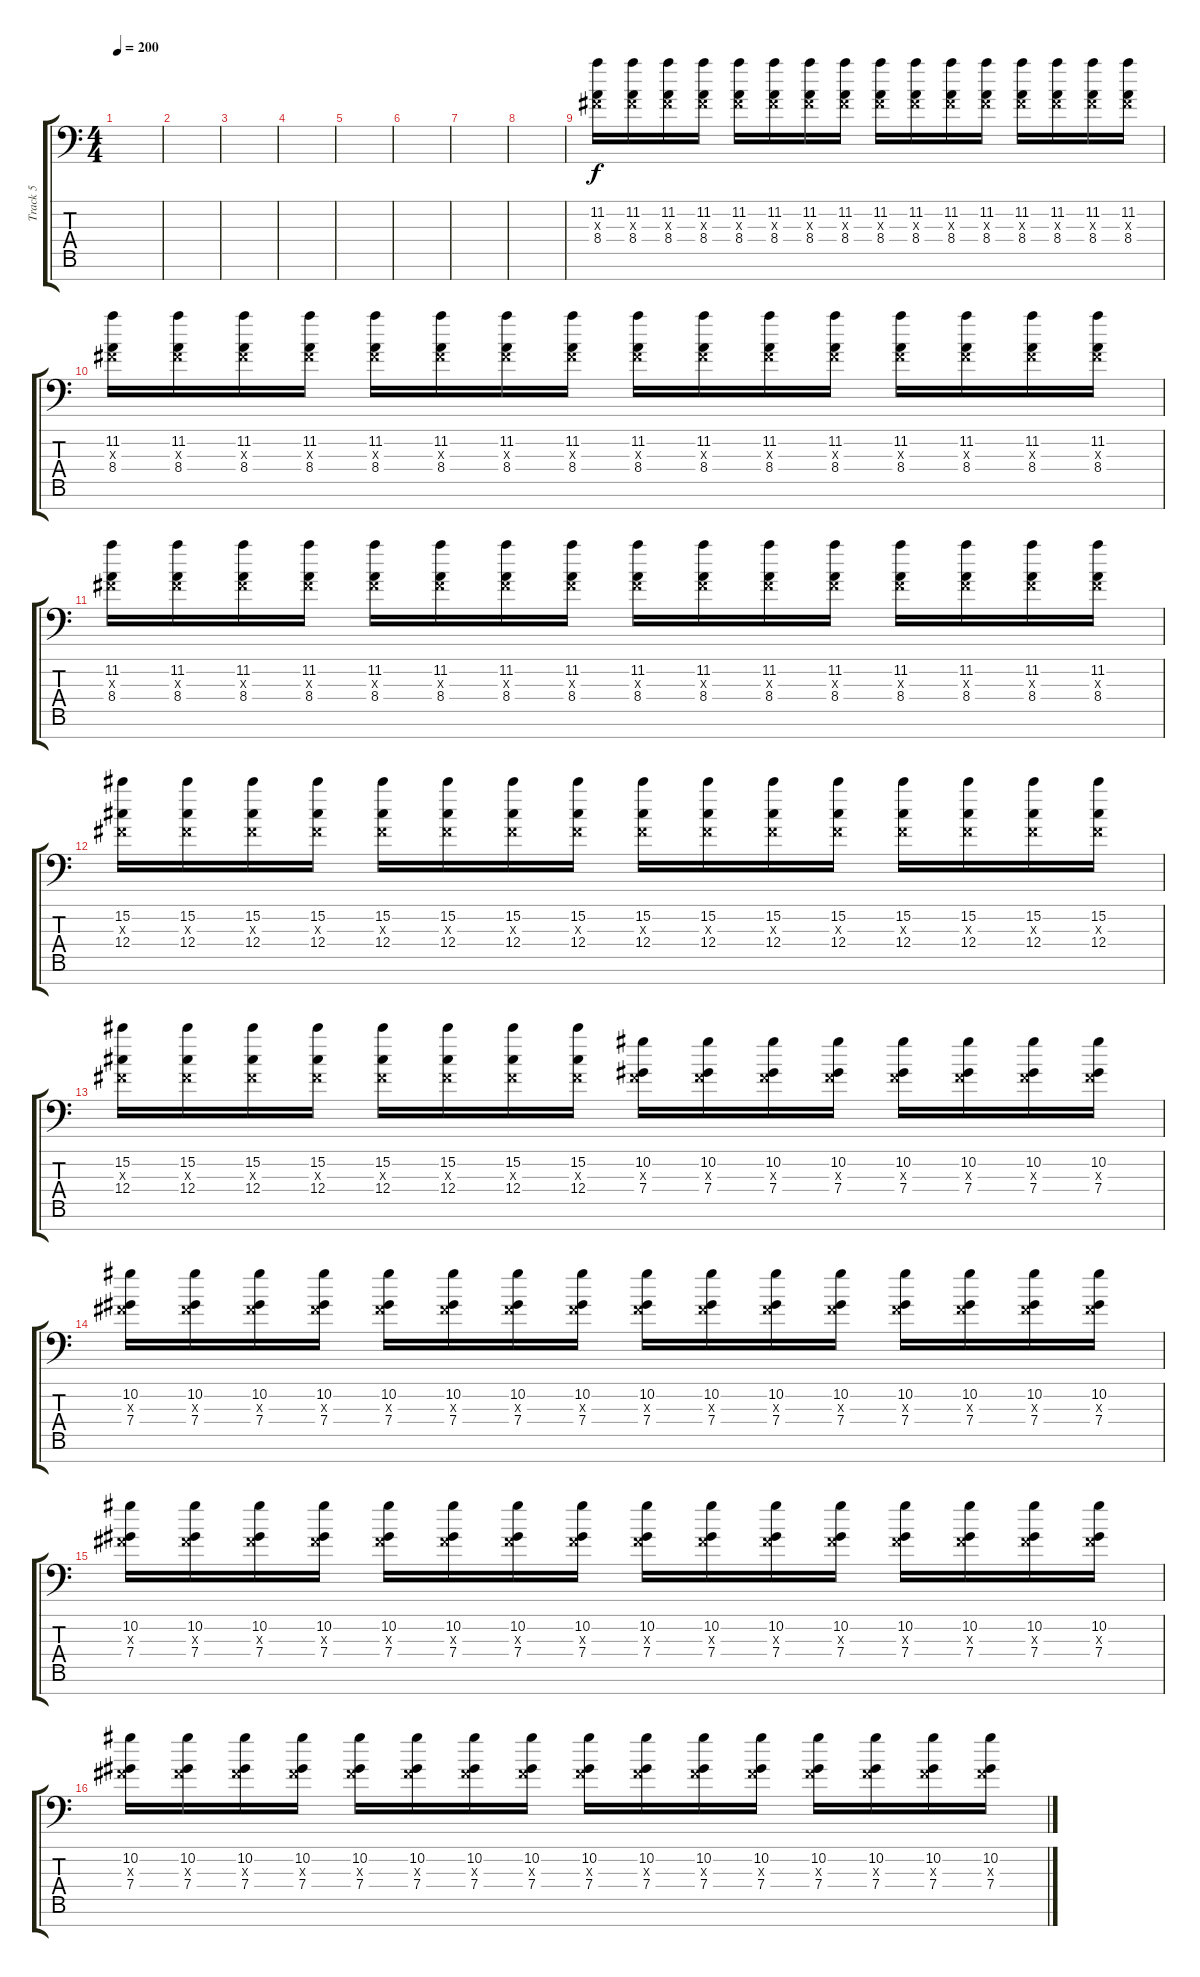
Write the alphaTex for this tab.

\track ("Track 5" "Track 5") {instrument overdrivenguitar}
\staff {score tabs}
\tuning (Eb4 Bb3 Gb3 Db3 Ab2 Eb2 Bb1) {hide}
\ts (4 4)
\tempo 200
\clef f4
\ks c
|
|
|
|
|
|
|
|
(11.2 0.3{x} 8.4).16 (11.2 0.3{x} 8.4).16 (11.2 0.3{x} 8.4).16 (11.2 0.3{x} 8.4).16 (11.2 0.3{x} 8.4).16 (11.2 0.3{x} 8.4).16 (11.2 0.3{x} 8.4).16 (11.2 0.3{x} 8.4).16 (11.2 0.3{x} 8.4).16 (11.2 0.3{x} 8.4).16 (11.2 0.3{x} 8.4).16 (11.2 0.3{x} 8.4).16 (11.2 0.3{x} 8.4).16 (11.2 0.3{x} 8.4).16 (11.2 0.3{x} 8.4).16 (11.2 0.3{x} 8.4).16 |
(11.2 0.3{x} 8.4).16 (11.2 0.3{x} 8.4).16 (11.2 0.3{x} 8.4).16 (11.2 0.3{x} 8.4).16 (11.2 0.3{x} 8.4).16 (11.2 0.3{x} 8.4).16 (11.2 0.3{x} 8.4).16 (11.2 0.3{x} 8.4).16 (11.2 0.3{x} 8.4).16 (11.2 0.3{x} 8.4).16 (11.2 0.3{x} 8.4).16 (11.2 0.3{x} 8.4).16 (11.2 0.3{x} 8.4).16 (11.2 0.3{x} 8.4).16 (11.2 0.3{x} 8.4).16 (11.2 0.3{x} 8.4).16 |
(11.2 0.3{x} 8.4).16 (11.2 0.3{x} 8.4).16 (11.2 0.3{x} 8.4).16 (11.2 0.3{x} 8.4).16 (11.2 0.3{x} 8.4).16 (11.2 0.3{x} 8.4).16 (11.2 0.3{x} 8.4).16 (11.2 0.3{x} 8.4).16 (11.2 0.3{x} 8.4).16 (11.2 0.3{x} 8.4).16 (11.2 0.3{x} 8.4).16 (11.2 0.3{x} 8.4).16 (11.2 0.3{x} 8.4).16 (11.2 0.3{x} 8.4).16 (11.2 0.3{x} 8.4).16 (11.2 0.3{x} 8.4).16 |
(15.2 0.3{x} 12.4).16 (15.2 0.3{x} 12.4).16 (15.2 0.3{x} 12.4).16 (15.2 0.3{x} 12.4).16 (15.2 0.3{x} 12.4).16 (15.2 0.3{x} 12.4).16 (15.2 0.3{x} 12.4).16 (15.2 0.3{x} 12.4).16 (15.2 0.3{x} 12.4).16 (15.2 0.3{x} 12.4).16 (15.2 0.3{x} 12.4).16 (15.2 0.3{x} 12.4).16 (15.2 0.3{x} 12.4).16 (15.2 0.3{x} 12.4).16 (15.2 0.3{x} 12.4).16 (15.2 0.3{x} 12.4).16 |
(15.2 0.3{x} 12.4).16 (15.2 0.3{x} 12.4).16 (15.2 0.3{x} 12.4).16 (15.2 0.3{x} 12.4).16 (15.2 0.3{x} 12.4).16 (15.2 0.3{x} 12.4).16 (15.2 0.3{x} 12.4).16 (15.2 0.3{x} 12.4).16 (10.2 0.3{x} 7.4).16 (10.2 0.3{x} 7.4).16 (10.2 0.3{x} 7.4).16 (10.2 0.3{x} 7.4).16 (10.2 0.3{x} 7.4).16 (10.2 0.3{x} 7.4).16 (10.2 0.3{x} 7.4).16 (10.2 0.3{x} 7.4).16 |
(10.2 0.3{x} 7.4).16 (10.2 0.3{x} 7.4).16 (10.2 0.3{x} 7.4).16 (10.2 0.3{x} 7.4).16 (10.2 0.3{x} 7.4).16 (10.2 0.3{x} 7.4).16 (10.2 0.3{x} 7.4).16 (10.2 0.3{x} 7.4).16 (10.2 0.3{x} 7.4).16 (10.2 0.3{x} 7.4).16 (10.2 0.3{x} 7.4).16 (10.2 0.3{x} 7.4).16 (10.2 0.3{x} 7.4).16 (10.2 0.3{x} 7.4).16 (10.2 0.3{x} 7.4).16 (10.2 0.3{x} 7.4).16 |
(10.2 0.3{x} 7.4).16 (10.2 0.3{x} 7.4).16 (10.2 0.3{x} 7.4).16 (10.2 0.3{x} 7.4).16 (10.2 0.3{x} 7.4).16 (10.2 0.3{x} 7.4).16 (10.2 0.3{x} 7.4).16 (10.2 0.3{x} 7.4).16 (10.2 0.3{x} 7.4).16 (10.2 0.3{x} 7.4).16 (10.2 0.3{x} 7.4).16 (10.2 0.3{x} 7.4).16 (10.2 0.3{x} 7.4).16 (10.2 0.3{x} 7.4).16 (10.2 0.3{x} 7.4).16 (10.2 0.3{x} 7.4).16 |
(10.2 0.3{x} 7.4).16 (10.2 0.3{x} 7.4).16 (10.2 0.3{x} 7.4).16 (10.2 0.3{x} 7.4).16 (10.2 0.3{x} 7.4).16 (10.2 0.3{x} 7.4).16 (10.2 0.3{x} 7.4).16 (10.2 0.3{x} 7.4).16 (10.2 0.3{x} 7.4).16 (10.2 0.3{x} 7.4).16 (10.2 0.3{x} 7.4).16 (10.2 0.3{x} 7.4).16 (10.2 0.3{x} 7.4).16 (10.2 0.3{x} 7.4).16 (10.2 0.3{x} 7.4).16 (10.2 0.3{x} 7.4).16
